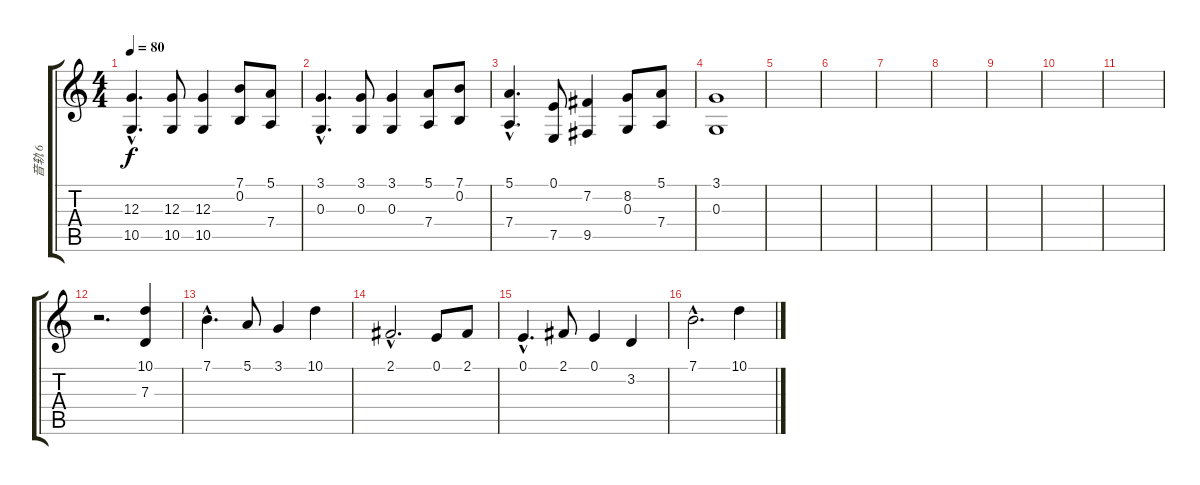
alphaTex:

\track ("音轨 6" "音轨 6") {instrument brightacousticpiano}
\staff {score tabs}
\tuning (E4 B3 G3 D3 A2 E2) {hide}
\ts (4 4)
\tempo 80
\clef g2
\ks c
(12.3{hac} 10.5{hac}).4{d dy f} (12.3 10.5).8 (12.3 10.5).4 (7.1 0.2).8 (5.1 7.4).8 |
(3.1{hac} 0.3{hac}).4{d} (3.1 0.3).8 (3.1 0.3).4 (5.1 7.4).8 (7.1 0.2).8 |
(5.1{hac} 7.4{hac}).4{d} (0.1 7.5).8 (7.2 9.5).4 (8.2 0.3).8 (5.1 7.4).8 |
(3.1 0.3).1 |
|
|
|
|
|
|
|
r.2{d} (10.1 7.3).4 |
7.1{hac}.4{d} 5.1.8 3.1.4 10.1.4 |
2.1{hac}.2{d} 0.1.8 2.1.8 |
0.1{hac}.4{d} 2.1.8 0.1.4 3.2.4 |
7.1{hac}.2{d} 10.1.4
